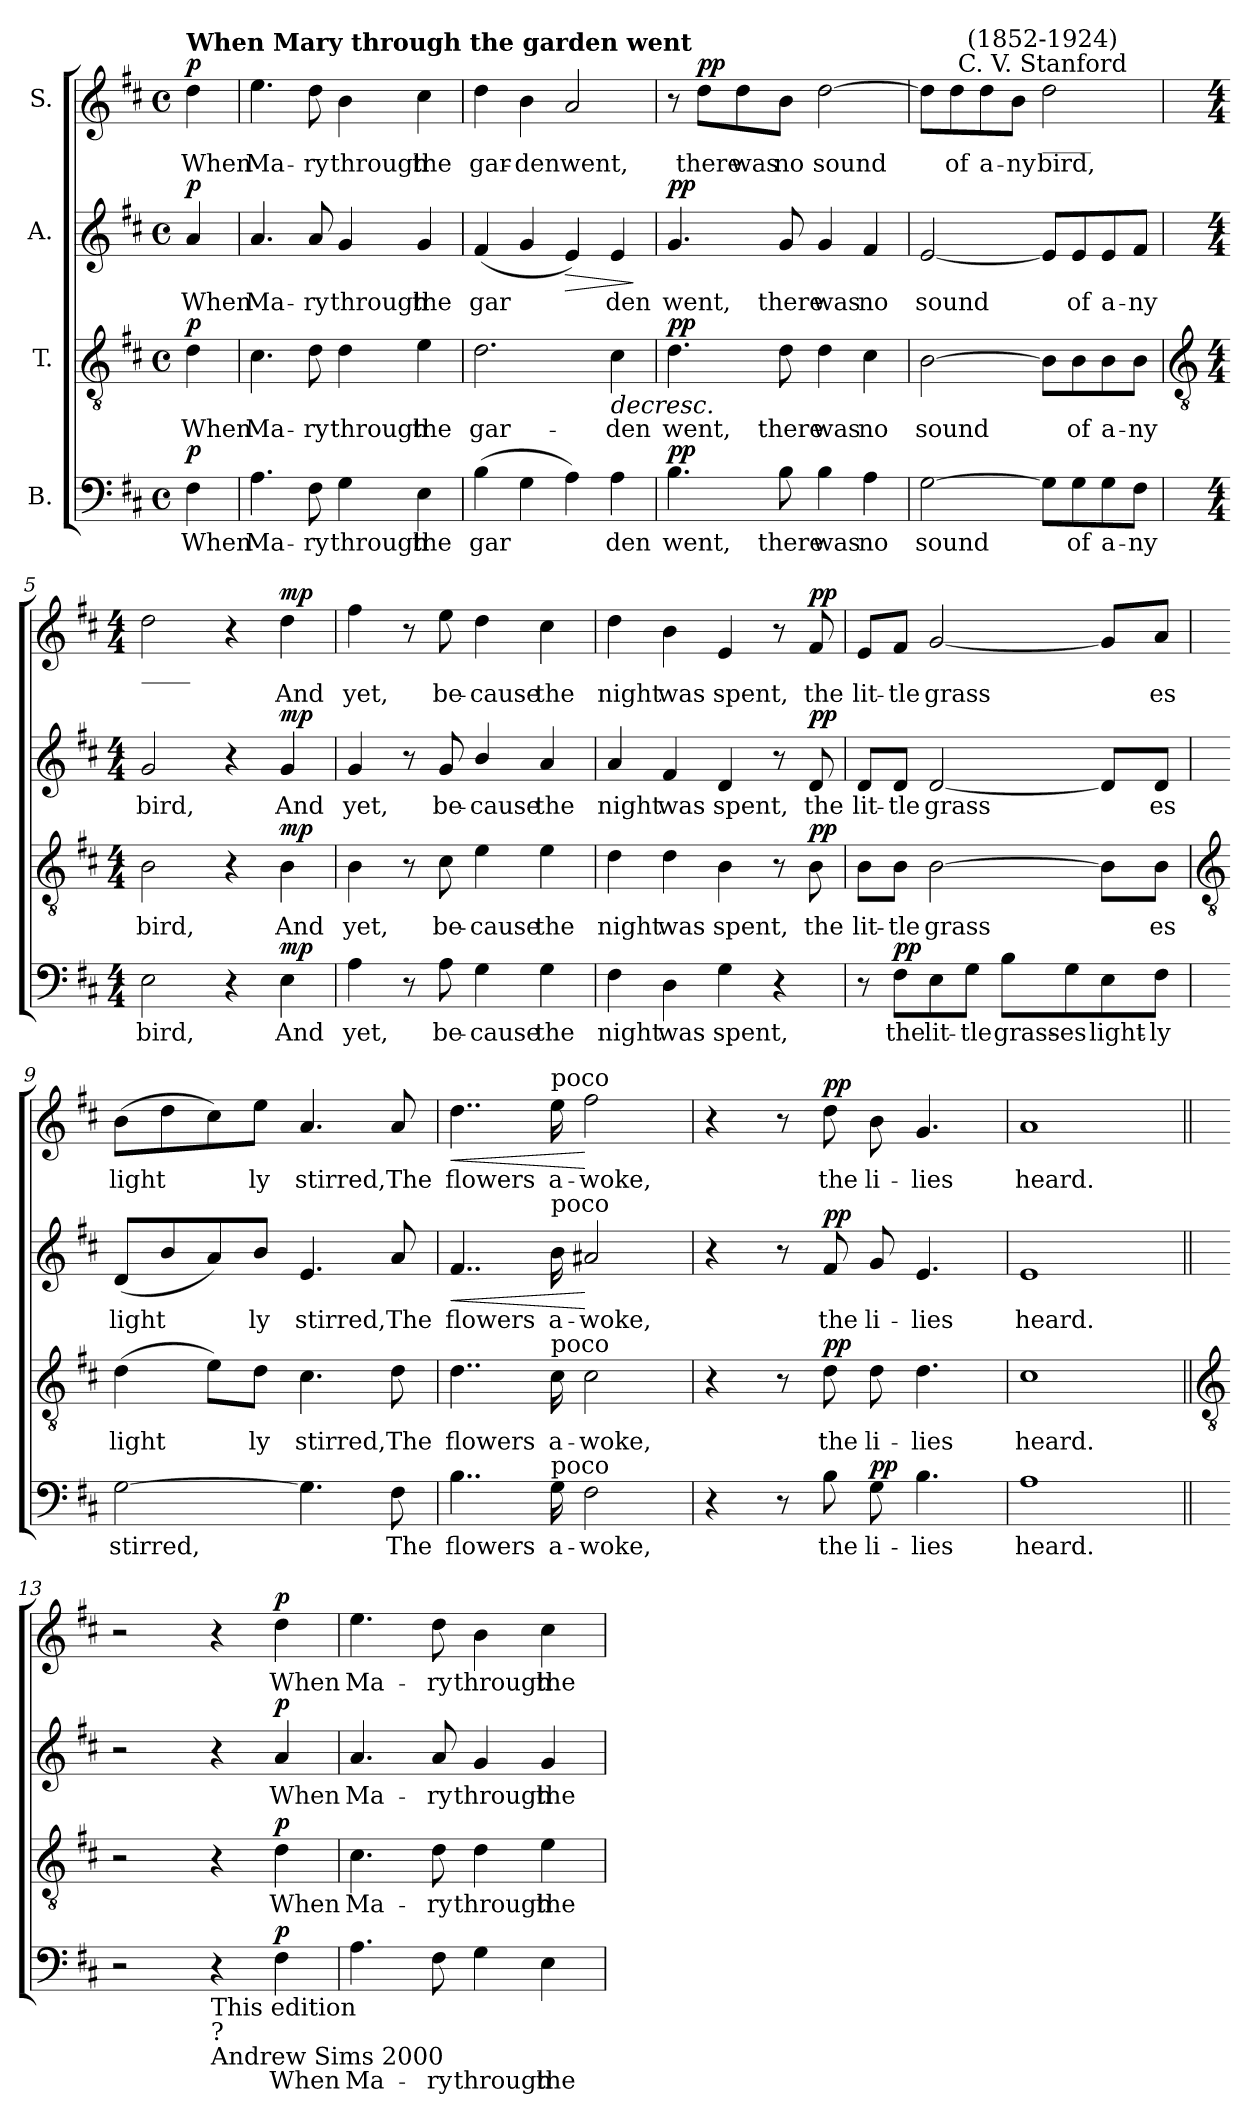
**kern	**text	**dynam	**kern	**text	**dynam	**kern	**text	**dynam	**kern	**text	**dynam
*part4	*part4	*part4	*part3	*part3	*part3	*part2	*part2	*part2	*part1	*part1	*part1
*staff4	*staff4	*staff4	*staff3	*staff3	*staff3	*staff2	*staff2	*staff2	*staff1	*staff1	*staff1
*I"B.	*	*	*I"T.	*	*	*I"A.	*	*	*I"S.	*	*
*clefF4	*	*	*clefGv2	*	*	*clefG2	*	*	*clefG2	*	*
*k[f#c#]	*	*	*k[f#c#]	*	*	*k[f#c#]	*	*	*k[f#c#]	*	*
*D:	*	*	*D:	*	*	*D:	*	*	*D:	*	*
*M4/4	*	*	*M4/4	*	*	*M4/4	*	*	*M4/4	*	*
*met(c)	*	*	*met(c)	*	*	*met(c)	*	*	*met(c)	*	*
=	=	=	=	=	=	=	=	=	=	=	=
!	!	!	!	!	!	!	!	!	!LO:TX:a:B:t=When Mary through the garden went	!	!
!	!LO:LY:b	!LO:DY:a	!	!LO:LY:b	!LO:DY:a	!	!LO:LY:b	!LO:DY:a	!	!LO:LY:b	!LO:DY:a
4F#	When	p	4d	When	p	4a	When	p	4dd	When	p
=1	=1	=1	=1	=1	=1	=1	=1	=1	=1	=1	=1
!	!LO:LY:b	!	!	!LO:LY:b	!	!	!LO:LY:b	!	!	!LO:LY:b	!
4.A	Ma-	.	4.c#	Ma-	.	4.a	Ma-	.	4.ee	Ma-	.
!	!LO:LY:b	!	!	!LO:LY:b	!	!	!LO:LY:b	!	!	!LO:LY:b	!
8F#	-ry	.	8d	-ry	.	8a	-ry	.	8dd	-ry	.
!	!LO:LY:b	!	!	!LO:LY:b	!	!	!LO:LY:b	!	!	!LO:LY:b	!
4G	through	.	4d	through	.	4g	through	.	4b	through	.
!	!LO:LY:b	!	!	!LO:LY:b	!	!	!LO:LY:b	!	!	!LO:LY:b	!
4E	the	.	4e	the	.	4g	the	.	4cc#	the	.
=2	=2	=2	=2	=2	=2	=2	=2	=2	=2	=2	=2
!	!LO:LY:b	!	!	!LO:LY:b	!	!	!LO:LY:b	!	!	!LO:LY:b	!
(>4B	gar	.	2.d	gar-	.	(<4f#	gar	.	4dd	gar-	.
!	!	!	!	!	!	!	!	!	!	!LO:LY:b	!
4G	.	.	.	.	.	4g	.	.	4b	-den	.
!	!	!	!	!	!	!	!	!LO:HP:b	!	!LO:LY:b	!
4A)	.	.	.	.	.	4e)	.	>	2a	went,	.
!	!LO:LY:b	!	!	!LO:LY:b	!LO:HP:b	!	!LO:LY:b	!	!	!	!
4A	den	.	4c#	-den	>	4e	den	.	.	.	.
.	.	.	.	.	.	.	.	]	.	.	.
=3	=3	=3	=3	=3	=3	=3	=3	=3	=3	=3	=3
!	!LO:LY:b	!LO:DY:a	!	!LO:LY:b	!LO:DY:a	!	!LO:LY:b	!LO:DY:a	!	!	!
4.B	went,	pp	4.d	went,	pp	4.g	went,	pp	8r	.	.
!	!	!	!	!	!	!	!	!	!	!LO:LY:b	!LO:DY:a
.	.	.	.	.	.	.	.	.	8ddL	there	pp
!	!	!	!	!	!	!	!	!	!	!LO:LY:b	!
.	.	.	.	.	.	.	.	.	8dd	was	.
!	!LO:LY:b	!	!	!LO:LY:b	!	!	!LO:LY:b	!	!	!LO:LY:b	!
8B	there	.	8d	there	.	8g	there	.	8bJ	no	.
!	!LO:LY:b	!	!	!LO:LY:b	!	!	!LO:LY:b	!	!	!LO:LY:b	!
4B	was	.	4d	was	.	4g	was	.	[2dd	sound	.
!	!LO:LY:b	!	!	!LO:LY:b	!	!	!LO:LY:b	!	!	!	!
4A	no	.	4c#	no	.	4f#	no	.	.	.	.
=4	=4	=4	=4	=4	=4	=4	=4	=4	=4	=4	=4
!	!LO:LY:b	!	!	!LO:LY:b	!	!	!LO:LY:b	!	!	!	!
[2G	sound	.	[2B	sound	.	[2e	sound	.	8ddL]	.	.
!	!	!	!	!	!	!	!	!	!	!LO:LY:b	!
.	.	.	.	.	.	.	.	.	8dd	of	.
!	!	!	!	!	!	!	!	!	!	!LO:LY:b	!
.	.	.	.	.	.	.	.	.	8dd	a-	.
!	!	!	!	!	!	!	!	!	!	!LO:LY:b	!
.	.	.	.	.	.	.	.	.	8bJ	-ny	.
!	!	!	!	!	!	!	!	!	!LO:TX:b:t=____	!	!
!	!	!	!	!	!	!	!	!	!LO:TX:a:cj:t=C. V. Stanford	!	!
!	!	!	!	!	!	!	!	!	!LO:TX:a:cj:t=(1852-1924)	!	!
!	!	!	!	!	!	!	!	!	!	!LO:LY:b	!
8GL]	.	.	8BL]	.	.	8eL]	.	.	2dd	bird,	.
!	!LO:LY:b	!	!	!LO:LY:b	!	!	!LO:LY:b	!	!	!	!
8G	of	.	8B	of	.	8e	of	.	.	.	.
!	!LO:LY:b	!	!	!LO:LY:b	!	!	!LO:LY:b	!	!	!	!
8G	a-	.	8B	a-	.	8e	a-	.	.	.	.
!	!LO:LY:b	!	!	!LO:LY:b	!	!	!LO:LY:b	!	!	!	!
8F#J	-ny	.	8BJ	-ny	.	8f#J	-ny	.	.	.	.
!!LO:LB:g=z
=5	=5	=5	=5	=5	=5	=5	=5	=5	=5	=5	=5
*	*	*	*clefGv2	*	*	*	*	*	*	*	*
*M4/4	*	*	*M4/4	*	*	*M4/4	*	*	*M4/4	*	*
!	!	!	!	!	!	!	!	!	!LO:TX:b:t=____	!	!
!	!LO:LY:b	!	!	!LO:LY:b	!	!	!LO:LY:b	!	!	!	!
2E	bird,	.	2B	bird,	.	2g	bird,	.	2dd	.	.
4r	.	.	4r	.	.	4r	.	.	4r	.	.
!	!LO:LY:b	!LO:DY:a	!	!LO:LY:b	!LO:DY:a	!	!LO:LY:b	!LO:DY:a	!	!LO:LY:b	!LO:DY:a
4E	And	mp	4B	And	mp	4g	And	mp	4dd	And	mp
=6	=6	=6	=6	=6	=6	=6	=6	=6	=6	=6	=6
!	!LO:LY:b	!	!	!LO:LY:b	!	!	!LO:LY:b	!	!	!LO:LY:b	!
4A	yet,	.	4B	yet,	.	4g	yet,	.	4ff#	yet,	.
8r	.	.	8r	.	.	8r	.	.	8r	.	.
!	!LO:LY:b	!	!	!LO:LY:b	!	!	!LO:LY:b	!	!	!LO:LY:b	!
8A	be-	.	8c#	be-	.	8g	be-	.	8ee	be-	.
!	!LO:LY:b	!	!	!LO:LY:b	!	!	!LO:LY:b	!	!	!LO:LY:b	!
4G	-cause	.	4e	-cause	.	4b/	-cause	.	4dd	-cause	.
!	!LO:LY:b	!	!	!LO:LY:b	!	!	!LO:LY:b	!	!	!LO:LY:b	!
4G	the	.	4e	the	.	4a	the	.	4cc#	the	.
=7	=7	=7	=7	=7	=7	=7	=7	=7	=7	=7	=7
!	!LO:LY:b	!	!	!LO:LY:b	!	!	!LO:LY:b	!	!	!LO:LY:b	!
4F#	night	.	4d	night	.	4a	night	.	4dd	night	.
!	!LO:LY:b	!	!	!LO:LY:b	!	!	!LO:LY:b	!	!	!LO:LY:b	!
4D	was	.	4d	was	.	4f#	was	.	4b	was	.
!	!LO:LY:b	!	!	!LO:LY:b	!	!	!LO:LY:b	!	!	!LO:LY:b	!
4G	spent,	.	4B	spent,	.	4d	spent,	.	4e	spent,	.
4r	.	.	8r	.	.	8r	.	.	8r	.	.
!	!	!	!	!LO:LY:b	!LO:DY:a	!	!LO:LY:b	!LO:DY:a	!	!LO:LY:b	!LO:DY:a
.	.	.	8B	the	pp	8d	the	pp	8f#	the	pp
=8	=8	=8	=8	=8	=8	=8	=8	=8	=8	=8	=8
!	!	!	!	!LO:LY:b	!	!	!LO:LY:b	!	!	!LO:LY:b	!
8r	.	.	8BL	lit-	.	8dL	lit-	.	8eL	lit-	.
!	!LO:LY:b	!LO:DY:a	!	!LO:LY:b	!	!	!LO:LY:b	!	!	!LO:LY:b	!
8F#L	the	pp	8BJ	-tle	.	8dJ	-tle	.	8f#J	-tle	.
!	!LO:LY:b	!	!	!LO:LY:b	!	!	!LO:LY:b	!	!	!LO:LY:b	!
8E	lit-	.	[2B	grass	.	[2d	grass	.	[2g	grass	.
!	!LO:LY:b	!	!	!	!	!	!	!	!	!	!
8GJ	-tle	.	.	.	.	.	.	.	.	.	.
!	!LO:LY:b	!	!	!	!	!	!	!	!	!	!
8BL	grass-	.	.	.	.	.	.	.	.	.	.
!	!LO:LY:b	!	!	!	!	!	!	!	!	!	!
8G	-es	.	.	.	.	.	.	.	.	.	.
!	!LO:LY:b	!	!	!	!	!	!	!	!	!	!
8E	light-	.	8BL]	.	.	8dL]	.	.	8gL]	.	.
!	!LO:LY:b	!	!	!LO:LY:b	!	!	!LO:LY:b	!	!	!LO:LY:b	!
8F#J	-ly	.	8BJ	es	.	8dJ	es	.	8aJ	es	.
!!LO:LB:g=z
=9	=9	=9	=9	=9	=9	=9	=9	=9	=9	=9	=9
*	*	*	*clefGv2	*	*	*	*	*	*	*	*
!	!LO:LY:b	!	!	!LO:LY:b	!	!	!LO:LY:b	!	!	!LO:LY:b	!
[2G	stirred,	.	(>4d	light	.	(<8dL	light	.	(>8bL	light	.
.	.	.	.	.	.	8b	.	.	8dd	.	.
.	.	.	8eL)	.	.	8a)	.	.	8cc#)	.	.
!	!	!	!	!LO:LY:b	!	!	!LO:LY:b	!	!	!LO:LY:b	!
.	.	.	8dJ	ly	.	8bJ	ly	.	8eeJ	ly	.
!	!	!	!	!LO:LY:b	!	!	!LO:LY:b	!	!	!LO:LY:b	!
4.G]	.	.	4.c#	stirred,	.	4.e	stirred,	.	4.a	stirred,	.
!	!LO:LY:b	!	!	!LO:LY:b	!	!	!LO:LY:b	!	!	!LO:LY:b	!
8F#	The	.	8d	The	.	8a	The	.	8a	The	.
=10	=10	=10	=10	=10	=10	=10	=10	=10	=10	=10	=10
!	!LO:LY:b	!	!	!LO:LY:b	!	!	!LO:LY:b	!LO:HP:b	!	!LO:LY:b	!LO:HP:b
4..B	flowers	.	4..d	flowers	.	4..f#	flowers	<	4..dd	flowers	<
!	!	!	!	!	!	!	!	!	!LO:TX:a:t=poco	!	!
!	!	!	!	!	!	!LO:TX:a:t=poco	!	!	!	!	!
!	!	!	!LO:TX:a:t=poco	!	!	!	!	!	!	!	!
!LO:TX:a:t=poco	!	!	!	!	!	!	!	!	!	!	!
!	!LO:LY:b	!	!	!LO:LY:b	!	!	!LO:LY:b	!	!	!LO:LY:b	!
16G	a-	.	16c#	a-	.	16b	a-	.	16ee	a-	.
!	!LO:LY:b	!	!	!LO:LY:b	!	!	!LO:LY:b	!	!	!LO:LY:b	!
2F#	-woke,	.	2c#	-woke,	]	2a#X	-woke,	[	2ff#	-woke,	[
=11	=11	=11	=11	=11	=11	=11	=11	=11	=11	=11	=11
4r	.	.	4r	.	.	4r	.	.	4r	.	.
8r	.	.	8r	.	.	8r	.	.	8r	.	.
!	!LO:LY:b	!	!	!LO:LY:b	!LO:DY:a	!	!LO:LY:b	!LO:DY:a	!	!LO:LY:b	!LO:DY:a
8B	the	.	8d	the	pp	8f#	the	pp	8dd	the	pp
!	!LO:LY:b	!LO:DY:a	!	!LO:LY:b	!	!	!LO:LY:b	!	!	!LO:LY:b	!
8G	li-	pp	8d	li-	.	8g	li-	.	8b	li-	.
!	!LO:LY:b	!	!	!LO:LY:b	!	!	!LO:LY:b	!	!	!LO:LY:b	!
4.B	-lies	.	4.d	-lies	.	4.e	-lies	.	4.g	-lies	.
=12	=12	=12	=12	=12	=12	=12	=12	=12	=12	=12	=12
!	!LO:LY:b	!	!	!LO:LY:b	!	!	!LO:LY:b	!	!	!LO:LY:b	!
1A	heard.	.	1c#	heard.	.	1e	heard.	.	1a	heard.	.
!!LO:LB:g=z
=13||	=13||	=13||	=13||	=13||	=13||	=13||	=13||	=13||	=13||	=13||	=13||
*	*	*	*clefGv2	*	*	*	*	*	*	*	*
2r	.	.	2r	.	.	2r	.	.	2r	.	.
!LO:TX:b:t=This edition	!	!	!	!	!	!	!	!	!	!	!
!LO:TX:b:t=?	!	!	!	!	!	!	!	!	!	!	!
!LO:TX:b:t=Andrew Sims 2000	!	!	!	!	!	!	!	!	!	!	!
4r	.	.	4r	.	.	4r	.	.	4r	.	.
!	!LO:LY:b	!LO:DY:a	!	!LO:LY:b	!LO:DY:a	!	!LO:LY:b	!LO:DY:a	!	!LO:LY:b	!LO:DY:a
4F#	When	p	4d	When	p	4a	When	p	4dd	When	p
=14	=14	=14	=14	=14	=14	=14	=14	=14	=14	=14	=14
!	!LO:LY:b	!	!	!LO:LY:b	!	!	!LO:LY:b	!	!	!LO:LY:b	!
4.A	Ma-	.	4.c#	Ma-	.	4.a	Ma-	.	4.ee	Ma-	.
!	!LO:LY:b	!	!	!LO:LY:b	!	!	!LO:LY:b	!	!	!LO:LY:b	!
8F#	-ry	.	8d	-ry	.	8a	-ry	.	8dd	-ry	.
!	!LO:LY:b	!	!	!LO:LY:b	!	!	!LO:LY:b	!	!	!LO:LY:b	!
4G	through	.	4d	through	.	4g	through	.	4b	through	.
!	!LO:LY:b	!	!	!LO:LY:b	!	!	!LO:LY:b	!	!	!LO:LY:b	!
4E	the	.	4e	the	.	4g	the	.	4cc#	the	.
=	=	=	=	=	=	=	=	=	=	=	=
*-	*-	*-	*-	*-	*-	*-	*-	*-	*-	*-	*-
